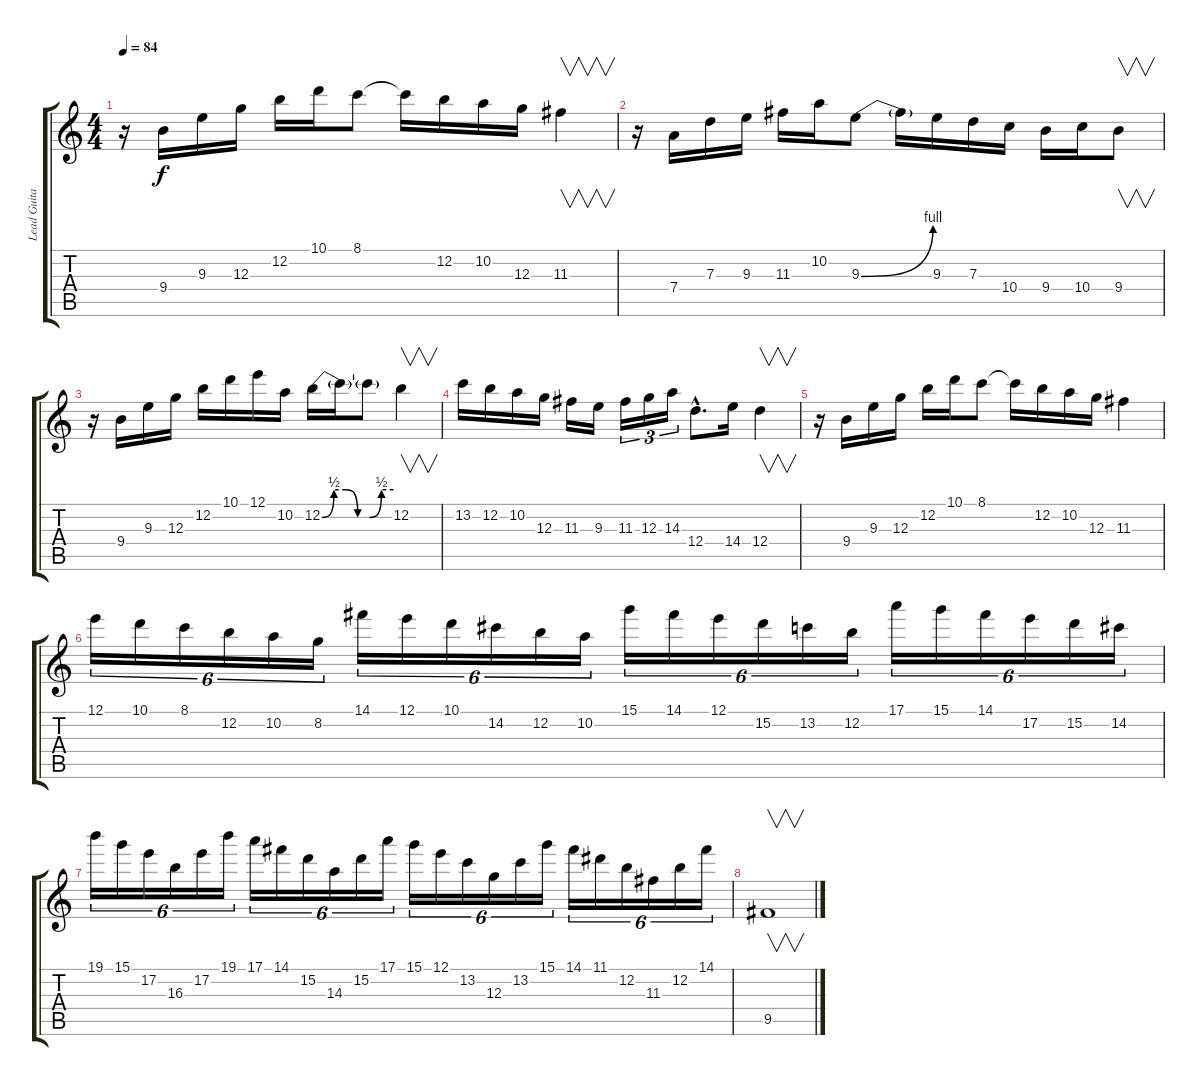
\track ("Lead Guitar (P.Rondat)" "Lead Guita") {instrument overdrivenguitar}
\staff {score tabs}
\tuning (E4 B3 G3 D3 A2 E2) {hide}
\ts (4 4)
\tempo 84
\clef g2
\ks c
r.16{dy f} 9.4.16 9.3.16 12.3.16 12.2.16 10.1.16 8.1.8 8.1{t}.16 12.2.16 10.2.16 12.3.16 11.3.4{v} |
r.16 7.4.16 7.3.16 9.3.16 11.3.16 10.2.16 9.3{be (bend 0 0 60 4)}.8 9.3{t}.16 9.3.16 7.3.16 10.4.16 9.4.16 10.4.16 9.4.8{v} |
r.16 9.4.16 9.3.16 12.3.16 12.2.16 10.1.16 12.1.16 10.2.16 12.2{be (custom 0 0 10 2 20 2 30 0 40 0 50 2 60 2)}.16 12.2{t}.16 12.2{t}.8 12.2.4{v} |
13.2.16 12.2.16 10.2.16 12.3.16 11.3.16 9.3.16 11.3.16{tu (3 2)} 12.3.16{tu (3 2)} 14.3.16{tu (3 2)} 12.4{hac}.8{d} 14.4.16 12.4.4{v} |
r.16 9.4.16 9.3.16 12.3.16 12.2.16 10.1.16 8.1.8 8.1{t}.16 12.2.16 10.2.16 12.3.16 11.3.4 |
12.1.16{tu (6 4)} 10.1.16{tu (6 4)} 8.1.16{tu (6 4)} 12.2.16{tu (6 4)} 10.2.16{tu (6 4)} 8.2.16{tu (6 4)} 14.1.16{tu (6 4)} 12.1.16{tu (6 4)} 10.1.16{tu (6 4)} 14.2.16{tu (6 4)} 12.2.16{tu (6 4)} 10.2.16{tu (6 4)} 15.1.16{tu (6 4)} 14.1.16{tu (6 4)} 12.1.16{tu (6 4)} 15.2.16{tu (6 4)} 13.2.16{tu (6 4)} 12.2.16{tu (6 4)} 17.1.16{tu (6 4)} 15.1.16{tu (6 4)} 14.1.16{tu (6 4)} 17.2.16{tu (6 4)} 15.2.16{tu (6 4)} 14.2.16{tu (6 4)} |
19.1.16{tu (6 4)} 15.1.16{tu (6 4)} 17.2.16{tu (6 4)} 16.3.16{tu (6 4)} 17.2.16{tu (6 4)} 19.1.16{tu (6 4)} 17.1.16{tu (6 4)} 14.1.16{tu (6 4)} 15.2.16{tu (6 4)} 14.3.16{tu (6 4)} 15.2.16{tu (6 4)} 17.1.16{tu (6 4)} 15.1.16{tu (6 4)} 12.1.16{tu (6 4)} 13.2.16{tu (6 4)} 12.3.16{tu (6 4)} 13.2.16{tu (6 4)} 15.1.16{tu (6 4)} 14.1.16{tu (6 4)} 11.1.16{tu (6 4)} 12.2.16{tu (6 4)} 11.3.16{tu (6 4)} 12.2.16{tu (6 4)} 14.1.16{tu (6 4)} |
9.5.1{v}
